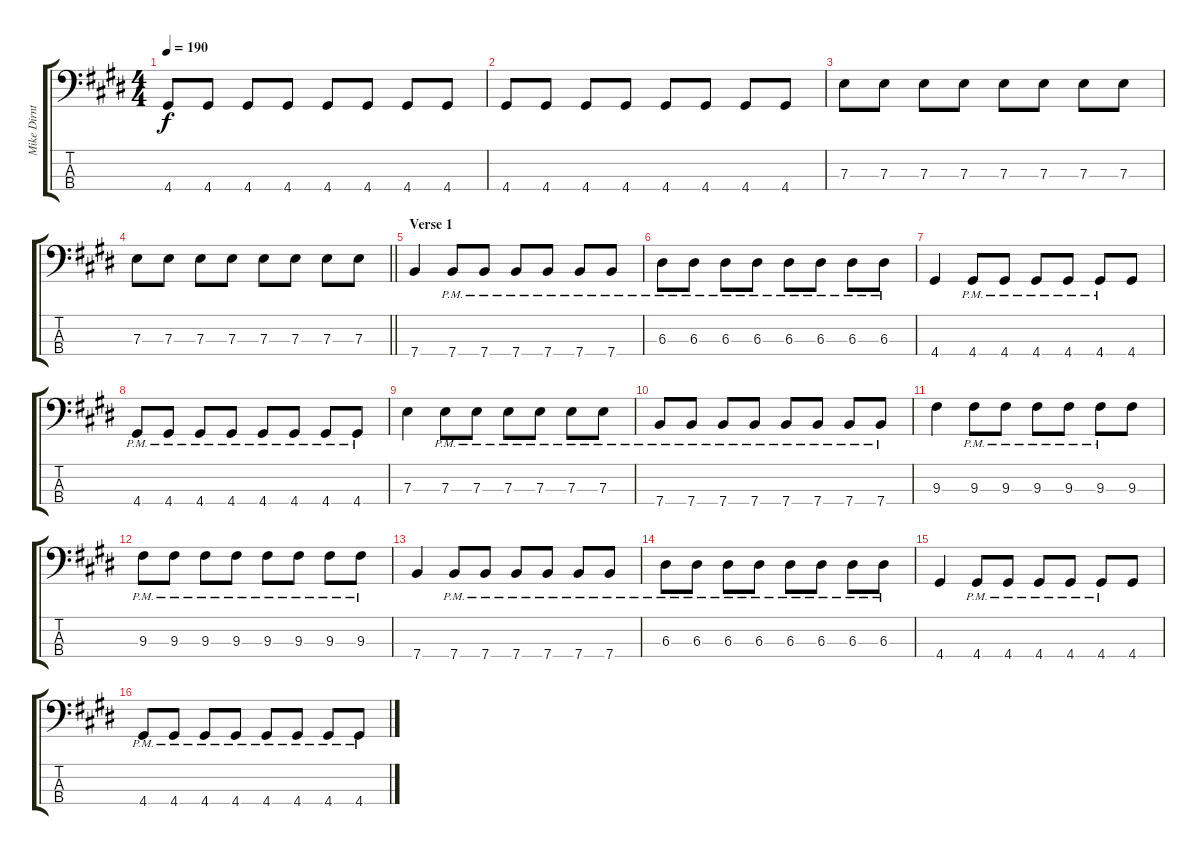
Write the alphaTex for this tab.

\track ("Mike Dirnt (Bass)" "Mike Dirnt") {instrument electricbasspick}
\staff {score tabs}
\tuning (G2 D2 A1 E1) {hide}
\ts (4 4)
\tempo 190
\clef f4
\ks e
4.4.8{dy f} 4.4.8 4.4.8 4.4.8 4.4.8 4.4.8 4.4.8 4.4.8 |
4.4.8 4.4.8 4.4.8 4.4.8 4.4.8 4.4.8 4.4.8 4.4.8 |
7.3.8 7.3.8 7.3.8 7.3.8 7.3.8 7.3.8 7.3.8 7.3.8 |
\barLineRight lightlight
7.3.8 7.3.8 7.3.8 7.3.8 7.3.8 7.3.8 7.3.8 7.3.8 |
\section ("" "Verse 1")
7.4.4 7.4{pm}.8 7.4{pm}.8 7.4{pm}.8 7.4{pm}.8 7.4{pm}.8 7.4{pm}.8 |
6.3{pm}.8 6.3{pm}.8 6.3{pm}.8 6.3{pm}.8 6.3{pm}.8 6.3{pm}.8 6.3{pm}.8 6.3{pm}.8 |
4.4.4 4.4{pm}.8 4.4{pm}.8 4.4{pm}.8 4.4{pm}.8 4.4{pm}.8 4.4.8 |
4.4{pm}.8 4.4{pm}.8 4.4{pm}.8 4.4{pm}.8 4.4{pm}.8 4.4{pm}.8 4.4{pm}.8 4.4{pm}.8 |
7.3.4 7.3{pm}.8 7.3{pm}.8 7.3{pm}.8 7.3{pm}.8 7.3{pm}.8 7.3{pm}.8 |
7.4{pm}.8 7.4{pm}.8 7.4{pm}.8 7.4{pm}.8 7.4{pm}.8 7.4{pm}.8 7.4{pm}.8 7.4{pm}.8 |
9.3.4 9.3{pm}.8 9.3{pm}.8 9.3{pm}.8 9.3{pm}.8 9.3{pm}.8 9.3.8 |
9.3{pm}.8 9.3{pm}.8 9.3{pm}.8 9.3{pm}.8 9.3{pm}.8 9.3{pm}.8 9.3{pm}.8 9.3{pm}.8 |
7.4.4 7.4{pm}.8 7.4{pm}.8 7.4{pm}.8 7.4{pm}.8 7.4{pm}.8 7.4{pm}.8 |
6.3{pm}.8 6.3{pm}.8 6.3{pm}.8 6.3{pm}.8 6.3{pm}.8 6.3{pm}.8 6.3{pm}.8 6.3{pm}.8 |
4.4.4 4.4{pm}.8 4.4{pm}.8 4.4{pm}.8 4.4{pm}.8 4.4{pm}.8 4.4.8 |
4.4{pm}.8 4.4{pm}.8 4.4{pm}.8 4.4{pm}.8 4.4{pm}.8 4.4{pm}.8 4.4{pm}.8 4.4{pm}.8
